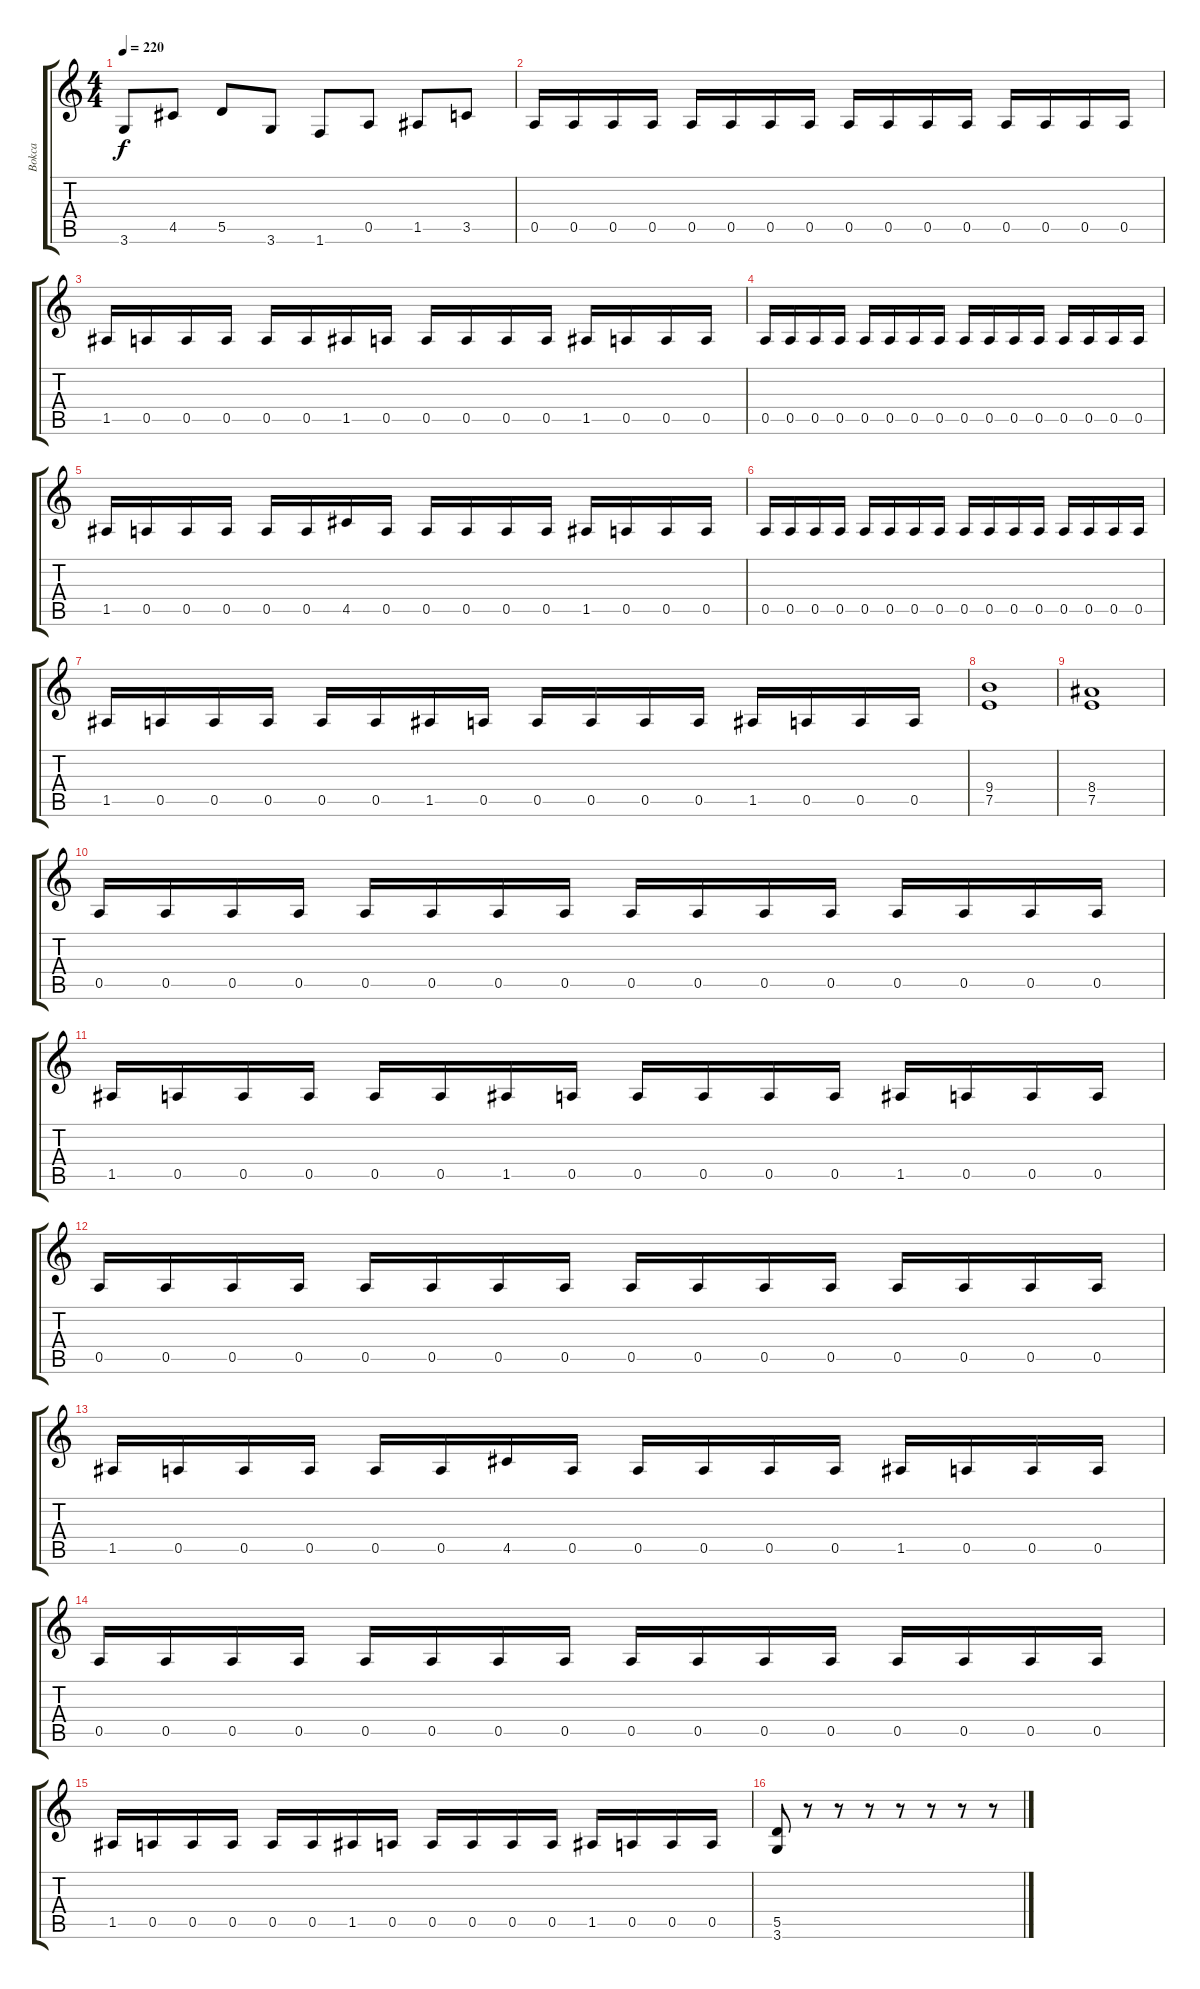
\track ("Bokca" "Bokca") {instrument distortionguitar}
\staff {score tabs}
\tuning (E4 B3 G3 D3 A2 E2) {hide}
\ts (4 4)
\tempo 220
\clef g2
\ks c
3.6.8{dy f} 4.5.8 5.5.8 3.6.8 1.6.8 0.5.8 1.5.8 3.5.8 |
0.5.16 0.5.16 0.5.16 0.5.16 0.5.16 0.5.16 0.5.16 0.5.16 0.5.16 0.5.16 0.5.16 0.5.16 0.5.16 0.5.16 0.5.16 0.5.16 |
1.5.16 0.5.16 0.5.16 0.5.16 0.5.16 0.5.16 1.5.16 0.5.16 0.5.16 0.5.16 0.5.16 0.5.16 1.5.16 0.5.16 0.5.16 0.5.16 |
0.5.16 0.5.16 0.5.16 0.5.16 0.5.16 0.5.16 0.5.16 0.5.16 0.5.16 0.5.16 0.5.16 0.5.16 0.5.16 0.5.16 0.5.16 0.5.16 |
1.5.16 0.5.16 0.5.16 0.5.16 0.5.16 0.5.16 4.5.16 0.5.16 0.5.16 0.5.16 0.5.16 0.5.16 1.5.16 0.5.16 0.5.16 0.5.16 |
0.5.16 0.5.16 0.5.16 0.5.16 0.5.16 0.5.16 0.5.16 0.5.16 0.5.16 0.5.16 0.5.16 0.5.16 0.5.16 0.5.16 0.5.16 0.5.16 |
1.5.16 0.5.16 0.5.16 0.5.16 0.5.16 0.5.16 1.5.16 0.5.16 0.5.16 0.5.16 0.5.16 0.5.16 1.5.16 0.5.16 0.5.16 0.5.16 |
(9.4 7.5).1 |
(8.4 7.5).1 |
0.5.16 0.5.16 0.5.16 0.5.16 0.5.16 0.5.16 0.5.16 0.5.16 0.5.16 0.5.16 0.5.16 0.5.16 0.5.16 0.5.16 0.5.16 0.5.16 |
1.5.16 0.5.16 0.5.16 0.5.16 0.5.16 0.5.16 1.5.16 0.5.16 0.5.16 0.5.16 0.5.16 0.5.16 1.5.16 0.5.16 0.5.16 0.5.16 |
0.5.16 0.5.16 0.5.16 0.5.16 0.5.16 0.5.16 0.5.16 0.5.16 0.5.16 0.5.16 0.5.16 0.5.16 0.5.16 0.5.16 0.5.16 0.5.16 |
1.5.16 0.5.16 0.5.16 0.5.16 0.5.16 0.5.16 4.5.16 0.5.16 0.5.16 0.5.16 0.5.16 0.5.16 1.5.16 0.5.16 0.5.16 0.5.16 |
0.5.16 0.5.16 0.5.16 0.5.16 0.5.16 0.5.16 0.5.16 0.5.16 0.5.16 0.5.16 0.5.16 0.5.16 0.5.16 0.5.16 0.5.16 0.5.16 |
1.5.16 0.5.16 0.5.16 0.5.16 0.5.16 0.5.16 1.5.16 0.5.16 0.5.16 0.5.16 0.5.16 0.5.16 1.5.16 0.5.16 0.5.16 0.5.16 |
(5.5 3.6).8 r.8 r.8 r.8 r.8 r.8 r.8 r.8
